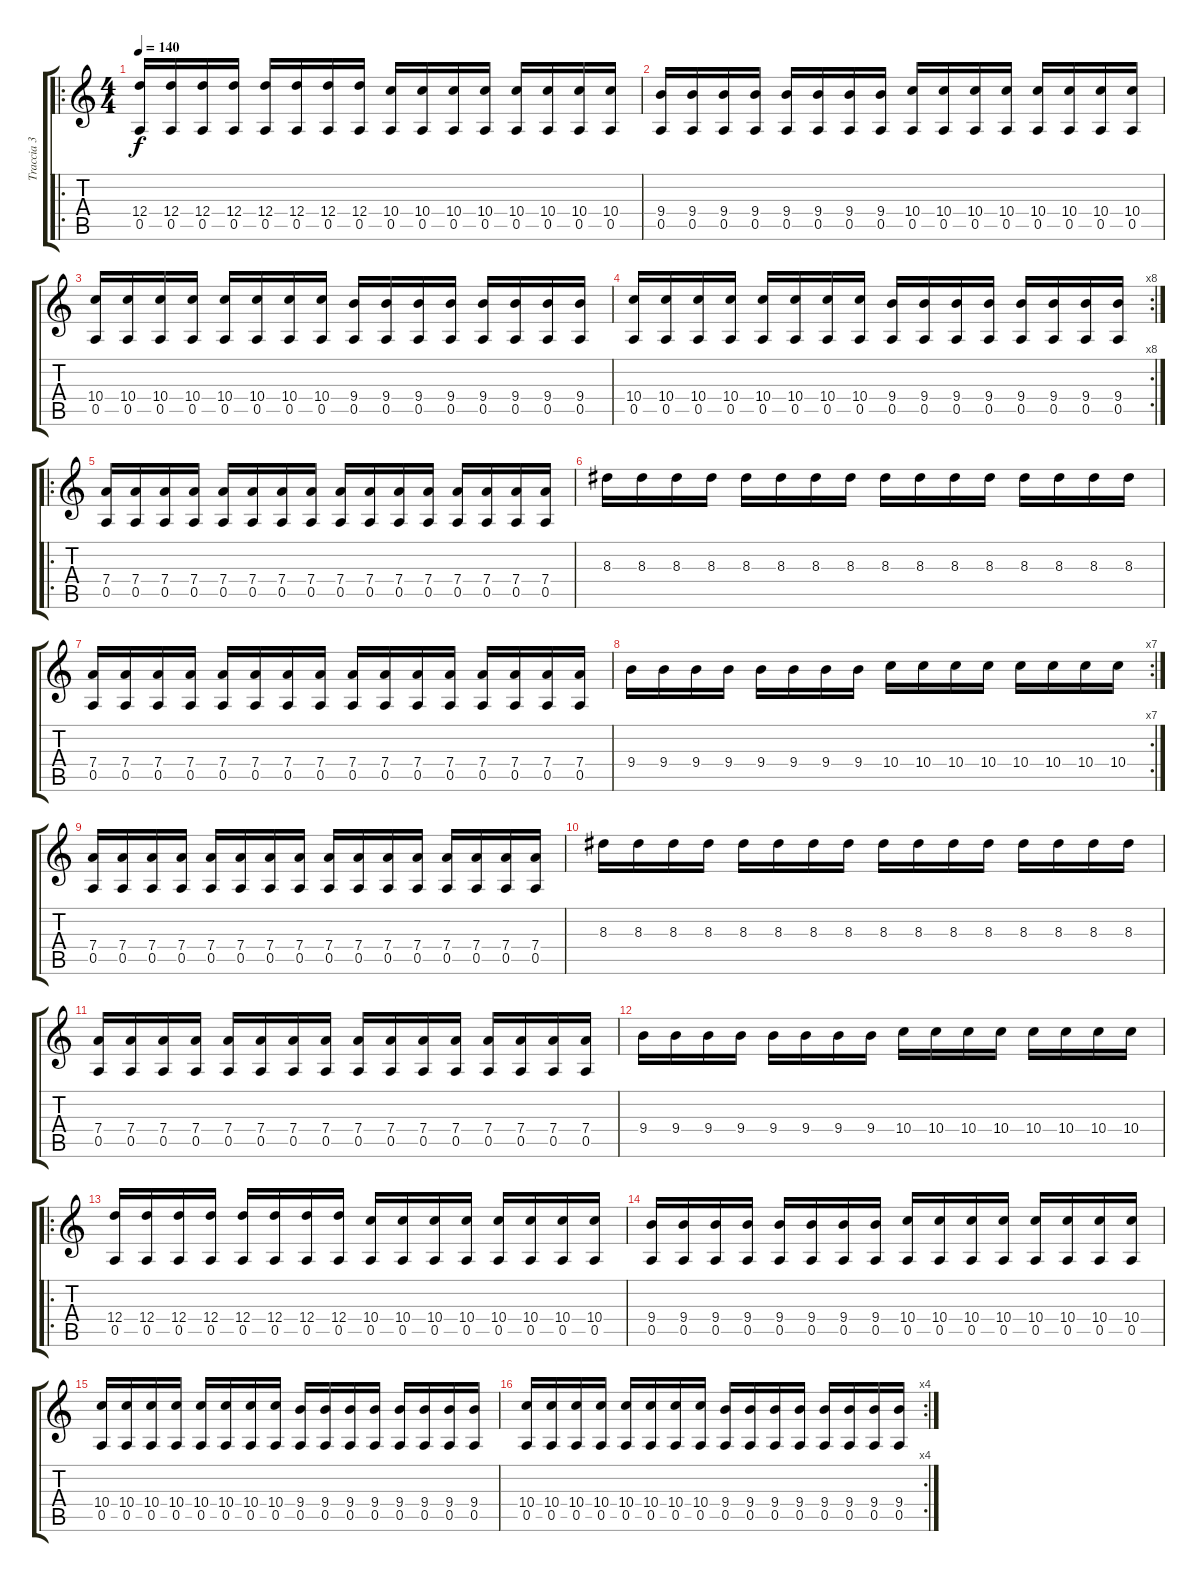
\track ("Traccia 3" "Traccia 3") {instrument distortionguitar}
\staff {score tabs}
\tuning (E4 B3 G3 D3 A2 E2) {hide}
\ro
\ts (4 4)
\tempo 140
\clef g2
\ks c
(12.4 0.5).16{dy f instrument distortionguitar} (12.4 0.5).16 (12.4 0.5).16 (12.4 0.5).16 (12.4 0.5).16 (12.4 0.5).16 (12.4 0.5).16 (12.4 0.5).16 (10.4 0.5).16 (10.4 0.5).16 (10.4 0.5).16 (10.4 0.5).16 (10.4 0.5).16 (10.4 0.5).16 (10.4 0.5).16 (10.4 0.5).16 |
(9.4 0.5).16 (9.4 0.5).16 (9.4 0.5).16 (9.4 0.5).16 (9.4 0.5).16 (9.4 0.5).16 (9.4 0.5).16 (9.4 0.5).16 (10.4 0.5).16 (10.4 0.5).16 (10.4 0.5).16 (10.4 0.5).16 (10.4 0.5).16 (10.4 0.5).16 (10.4 0.5).16 (10.4 0.5).16 |
(10.4 0.5).16 (10.4 0.5).16 (10.4 0.5).16 (10.4 0.5).16 (10.4 0.5).16 (10.4 0.5).16 (10.4 0.5).16 (10.4 0.5).16 (9.4 0.5).16 (9.4 0.5).16 (9.4 0.5).16 (9.4 0.5).16 (9.4 0.5).16 (9.4 0.5).16 (9.4 0.5).16 (9.4 0.5).16 |
\rc 8
(10.4 0.5).16 (10.4 0.5).16 (10.4 0.5).16 (10.4 0.5).16 (10.4 0.5).16 (10.4 0.5).16 (10.4 0.5).16 (10.4 0.5).16 (9.4 0.5).16 (9.4 0.5).16 (9.4 0.5).16 (9.4 0.5).16 (9.4 0.5).16 (9.4 0.5).16 (9.4 0.5).16 (9.4 0.5).16 |
\ro
(7.4 0.5).16 (7.4 0.5).16 (7.4 0.5).16 (7.4 0.5).16 (7.4 0.5).16 (7.4 0.5).16 (7.4 0.5).16 (7.4 0.5).16 (7.4 0.5).16 (7.4 0.5).16 (7.4 0.5).16 (7.4 0.5).16 (7.4 0.5).16 (7.4 0.5).16 (7.4 0.5).16 (7.4 0.5).16 |
8.3.16 8.3.16 8.3.16 8.3.16 8.3.16 8.3.16 8.3.16 8.3.16 8.3.16 8.3.16 8.3.16 8.3.16 8.3.16 8.3.16 8.3.16 8.3.16 |
(7.4 0.5).16 (7.4 0.5).16 (7.4 0.5).16 (7.4 0.5).16 (7.4 0.5).16 (7.4 0.5).16 (7.4 0.5).16 (7.4 0.5).16 (7.4 0.5).16 (7.4 0.5).16 (7.4 0.5).16 (7.4 0.5).16 (7.4 0.5).16 (7.4 0.5).16 (7.4 0.5).16 (7.4 0.5).16 |
\rc 7
9.4.16 9.4.16 9.4.16 9.4.16 9.4.16 9.4.16 9.4.16 9.4.16 10.4.16 10.4.16 10.4.16 10.4.16 10.4.16 10.4.16 10.4.16 10.4.16 |
(7.4 0.5).16 (7.4 0.5).16 (7.4 0.5).16 (7.4 0.5).16 (7.4 0.5).16 (7.4 0.5).16 (7.4 0.5).16 (7.4 0.5).16 (7.4 0.5).16 (7.4 0.5).16 (7.4 0.5).16 (7.4 0.5).16 (7.4 0.5).16 (7.4 0.5).16 (7.4 0.5).16 (7.4 0.5).16 |
8.3.16 8.3.16 8.3.16 8.3.16 8.3.16 8.3.16 8.3.16 8.3.16 8.3.16 8.3.16 8.3.16 8.3.16 8.3.16 8.3.16 8.3.16 8.3.16 |
(7.4 0.5).16 (7.4 0.5).16 (7.4 0.5).16 (7.4 0.5).16 (7.4 0.5).16 (7.4 0.5).16 (7.4 0.5).16 (7.4 0.5).16 (7.4 0.5).16 (7.4 0.5).16 (7.4 0.5).16 (7.4 0.5).16 (7.4 0.5).16 (7.4 0.5).16 (7.4 0.5).16 (7.4 0.5).16 |
9.4.16 9.4.16 9.4.16 9.4.16 9.4.16 9.4.16 9.4.16 9.4.16 10.4.16 10.4.16 10.4.16 10.4.16 10.4.16 10.4.16 10.4.16 10.4.16 |
\ro
(12.4 0.5).16 (12.4 0.5).16 (12.4 0.5).16 (12.4 0.5).16 (12.4 0.5).16 (12.4 0.5).16 (12.4 0.5).16 (12.4 0.5).16 (10.4 0.5).16 (10.4 0.5).16 (10.4 0.5).16 (10.4 0.5).16 (10.4 0.5).16 (10.4 0.5).16 (10.4 0.5).16 (10.4 0.5).16 |
(9.4 0.5).16 (9.4 0.5).16 (9.4 0.5).16 (9.4 0.5).16 (9.4 0.5).16 (9.4 0.5).16 (9.4 0.5).16 (9.4 0.5).16 (10.4 0.5).16 (10.4 0.5).16 (10.4 0.5).16 (10.4 0.5).16 (10.4 0.5).16 (10.4 0.5).16 (10.4 0.5).16 (10.4 0.5).16 |
(10.4 0.5).16 (10.4 0.5).16 (10.4 0.5).16 (10.4 0.5).16 (10.4 0.5).16 (10.4 0.5).16 (10.4 0.5).16 (10.4 0.5).16 (9.4 0.5).16 (9.4 0.5).16 (9.4 0.5).16 (9.4 0.5).16 (9.4 0.5).16 (9.4 0.5).16 (9.4 0.5).16 (9.4 0.5).16 |
\rc 4
(10.4 0.5).16 (10.4 0.5).16 (10.4 0.5).16 (10.4 0.5).16 (10.4 0.5).16 (10.4 0.5).16 (10.4 0.5).16 (10.4 0.5).16 (9.4 0.5).16 (9.4 0.5).16 (9.4 0.5).16 (9.4 0.5).16 (9.4 0.5).16 (9.4 0.5).16 (9.4 0.5).16 (9.4 0.5).16
